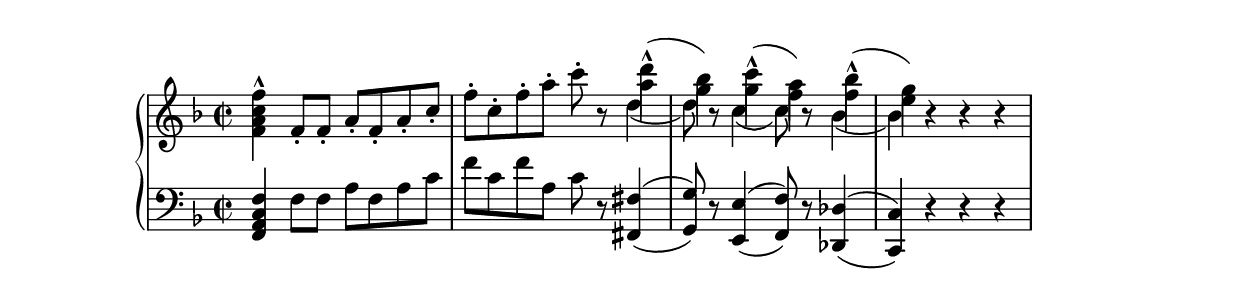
\include "english.ly"

Global = {\key  f \major \time 2/2}

RH = \relative c' {
        <f a c f>4-^ f8-.[ f-.] a-.[ f-. a-. c-.] | f-.[ c-. f-. a-.] c-. r
		<< \stemDown {d4^^^( | bf) c4^^^( a) bf4^^^( | g)} \\
		   \stemDown {a4 | g g4 f f | e} \\
		   \stemDown {d4_( | d8) b\rest c4_( c8) b\rest bf4_(| bf)} >>
	r r r
}

LH = \relative c, {
       <f a c f>4 f'8[ f] a[ f a c] | f[ c f a,] c r
		<< \stemUp {fs,4^( | g8) d\rest e4^( f8) d\rest df4^( | c)} \\
		   \stemUp {fs,4_( | g) e_( f) df_( | c)} >> r4 r r
}

\score { {
\context PianoStaff <<
  \new Staff = "up" {
    \Global \clef treble
    \RH
  }
  \new Staff = "down" {
    \Global \clef bass
    \LH
  }
>>
}
}